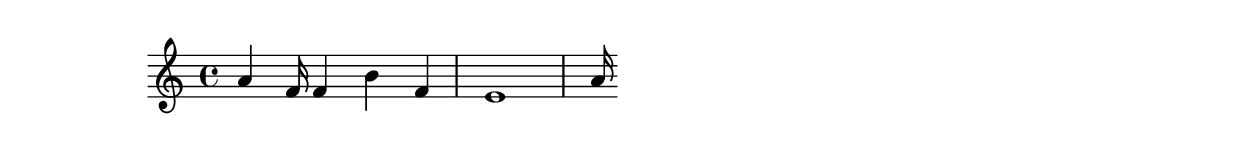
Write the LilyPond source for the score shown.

%{
Welcome to LilyPond
===================

Congratulations, LilyPond has been installed successfully.

Now to take it for the first test run.

  1. Save this file

  2. Select

       Compile > Typeset file

  from the menu.

  The file is processed, and

  3.  The PDF viewer will pop up. Click one of the noteheads.


That's it.  For more information, visit http://lilypond.org .

%}

\version "2.20.0"  % necessary for upgrading to future LilyPond versions.

\relative {
a'4 f16 f4 b4 f4 e1 a16 
}
